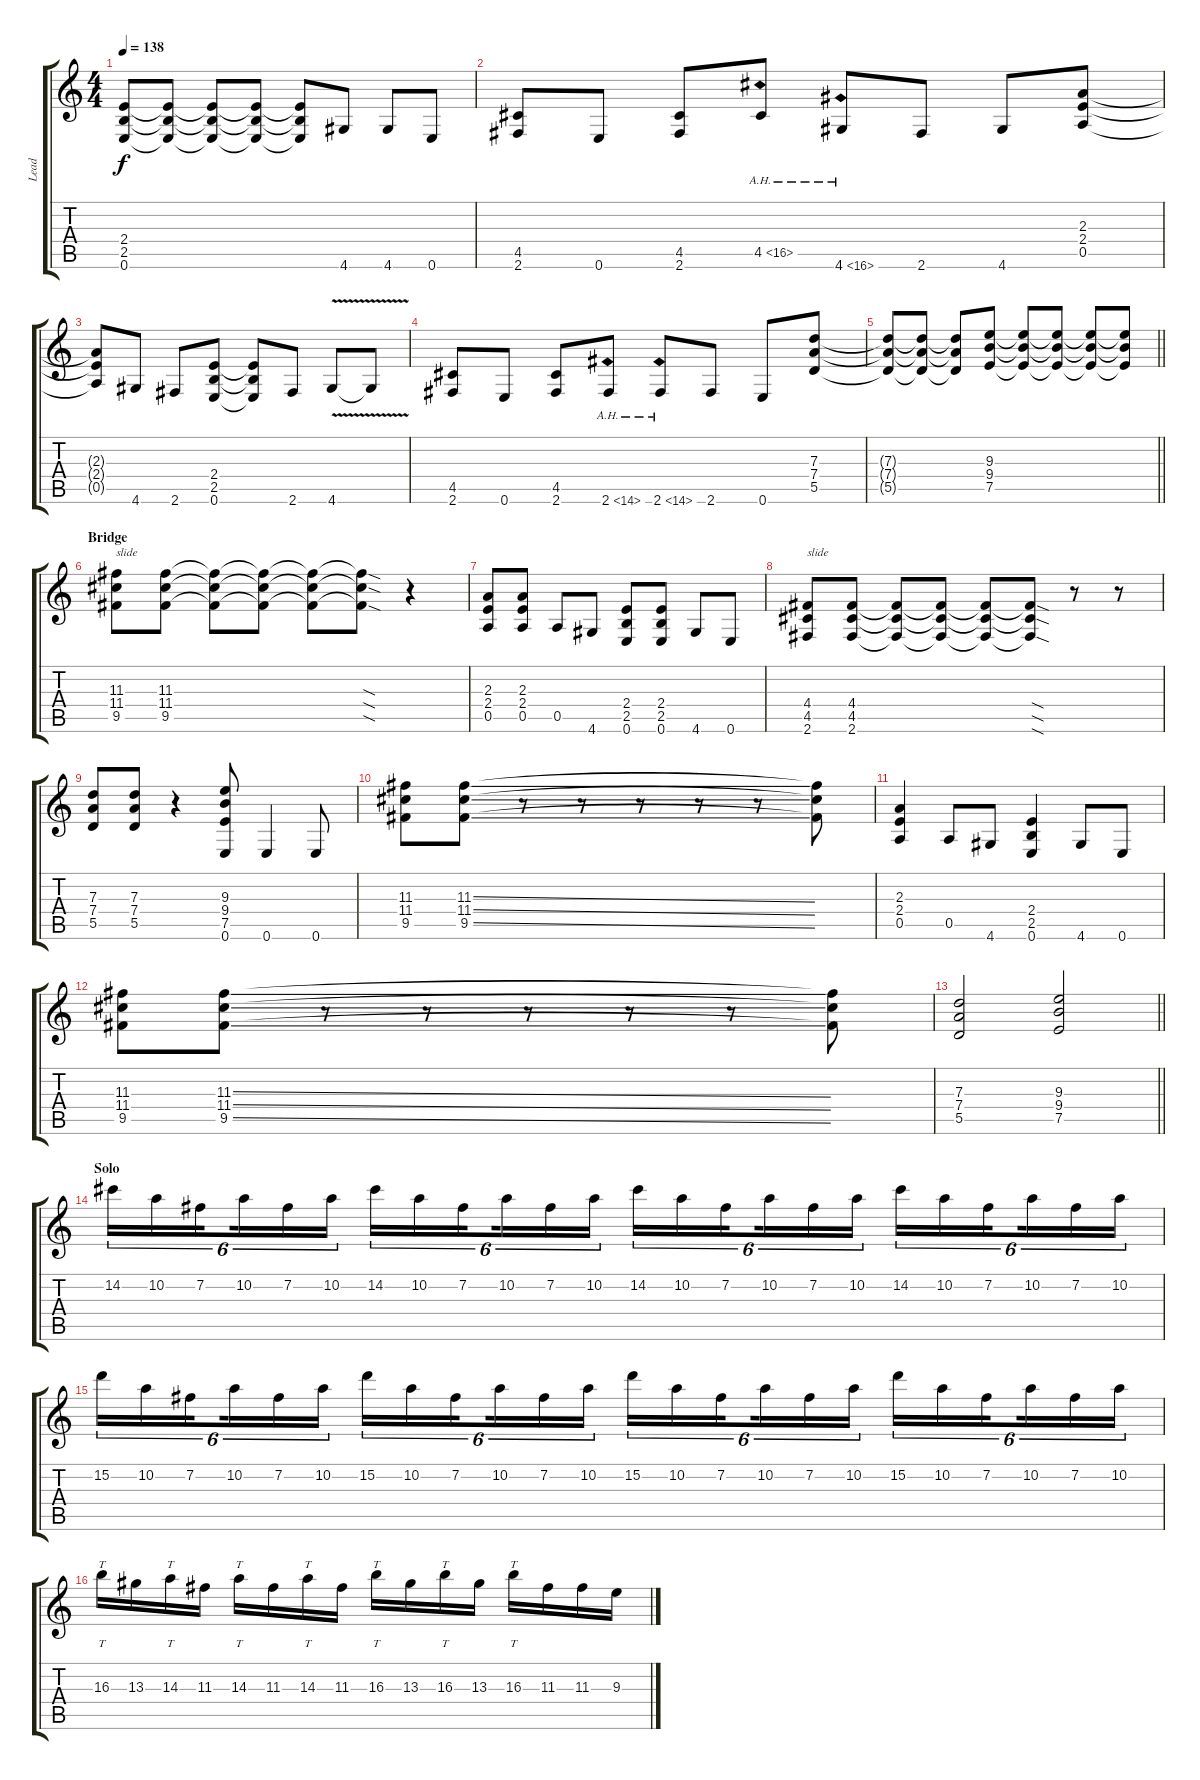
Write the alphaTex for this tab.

\track ("Lead" "Lead") {instrument overdrivenguitar}
\staff {score tabs}
\tuning (E4 B3 G3 D3 A2 E2) {hide}
\ts (4 4)
\tempo 138
\clef g2
\ks c
(2.4{t} 2.5{t} 0.6{t}).8{dy f} (2.4{t} 2.5{t} 0.6{t}).8 (2.4{t} 2.5{t} 0.6{t}).8 (2.4{t} 2.5{t} 0.6{t}).8 (2.4{t} 2.5{t} 0.6{t}).8 4.6.8 4.6.8 0.6.8 |
(4.5 2.6).8 0.6.8 (4.5 2.6).8 4.5{ah 12}.8 4.6{ah 12}.8 2.6.8 4.6.8 (2.3 2.4 0.5).8 |
(2.3{t} 2.4{t} 0.5{t}).8 4.6.8 2.6.8 (2.4 2.5 0.6).8 (2.4{t} 2.5{t} 0.6{t}).8 2.6.8 4.6{v}.8 4.6{t}.8 |
(4.5 2.6).8 0.6.8 (4.5 2.6).8 2.6{ah 12}.8 2.6{ah 12}.8 2.6.8 0.6.8 (7.3 7.4 5.5).8 |
\barLineRight lightlight
(7.3{t} 7.4{t} 5.5{t}).8 (7.3{t} 7.4{t} 5.5{t}).8 (7.3{t} 7.4{t} 5.5{t}).8 (9.3 9.4 7.5).8 (9.3{t} 9.4{t} 7.5{t}).8 (9.3{t} 9.4{t} 7.5{t}).8 (9.3{t} 9.4{t} 7.5{t}).8 (9.3{t} 9.4{t} 7.5{t}).8 |
\section ("" "Bridge")
(11.3 11.4 9.5).8{txt "slide"} (11.3 11.4 9.5).8 (11.3{t} 11.4{t} 9.5{t}).8 (11.3{t} 11.4{t} 9.5{t}).8 (11.3{t} 11.4{t} 9.5{t}).8 (11.3{sod t} 11.4{sod t} 9.5{sod t}).8 r.4 |
(2.3 2.4 0.5).8 (2.3 2.4 0.5).8 0.5.8 4.6.8 (2.4 2.5 0.6).8 (2.4 2.5 0.6).8 4.6.8 0.6.8 |
(4.4 4.5 2.6).8{txt "slide"} (4.4 4.5 2.6).8 (4.4{t} 4.5{t} 2.6{t}).8 (4.4{t} 4.5{t} 2.6{t}).8 (4.4{t} 4.5{t} 2.6{t}).8 (4.4{sod t} 4.5{sod t} 2.6{sod t}).8 r.8 r.8 |
(7.3 7.4 5.5).8 (7.3 7.4 5.5).8 r.4 (9.3 9.4 7.5 0.6).8 0.6.4 0.6.8 |
(11.3 11.4 9.5).8 (11.3{ss} 11.4{ss} 9.5{ss}).8 r.8 r.8 r.8 r.8 r.8 (11.3{t} 11.4{t} 9.5{t}).8 |
(2.3 2.4 0.5).4 0.5.8 4.6.8 (2.4 2.5 0.6).4 4.6.8 0.6.8 |
(11.3 11.4 9.5).8 (11.3{ss} 11.4{ss} 9.5{ss}).8 r.8 r.8 r.8 r.8 r.8 (11.3{t} 11.4{t} 9.5{t}).8 |
\barLineRight lightlight
(7.3 7.4 5.5).2 (9.3 9.4 7.5).2 |
\section ("" "Solo")
14.2.16{tu (6 4)} 10.2.16{tu (6 4)} 7.2.16{tu (6 4) beam splitsecondary} 10.2.16{tu (6 4)} 7.2.16{tu (6 4)} 10.2.16{tu (6 4)} 14.2.16{tu (6 4)} 10.2.16{tu (6 4)} 7.2.16{tu (6 4) beam splitsecondary} 10.2.16{tu (6 4)} 7.2.16{tu (6 4)} 10.2.16{tu (6 4)} 14.2.16{tu (6 4)} 10.2.16{tu (6 4)} 7.2.16{tu (6 4) beam splitsecondary} 10.2.16{tu (6 4)} 7.2.16{tu (6 4)} 10.2.16{tu (6 4)} 14.2.16{tu (6 4)} 10.2.16{tu (6 4)} 7.2.16{tu (6 4) beam splitsecondary} 10.2.16{tu (6 4)} 7.2.16{tu (6 4)} 10.2.16{tu (6 4)} |
15.2.16{tu (6 4)} 10.2.16{tu (6 4)} 7.2.16{tu (6 4) beam splitsecondary} 10.2.16{tu (6 4)} 7.2.16{tu (6 4)} 10.2.16{tu (6 4)} 15.2.16{tu (6 4)} 10.2.16{tu (6 4)} 7.2.16{tu (6 4) beam splitsecondary} 10.2.16{tu (6 4)} 7.2.16{tu (6 4)} 10.2.16{tu (6 4)} 15.2.16{tu (6 4)} 10.2.16{tu (6 4)} 7.2.16{tu (6 4) beam splitsecondary} 10.2.16{tu (6 4)} 7.2.16{tu (6 4)} 10.2.16{tu (6 4)} 15.2.16{tu (6 4)} 10.2.16{tu (6 4)} 7.2.16{tu (6 4) beam splitsecondary} 10.2.16{tu (6 4)} 7.2.16{tu (6 4)} 10.2.16{tu (6 4)} |
16.3.16{tt} 13.3.16 14.3.16{tt} 11.3.16 14.3.16{tt} 11.3.16 14.3.16{tt} 11.3.16 16.3.16{tt} 13.3.16 16.3.16{tt} 13.3.16 16.3.16{tt} 11.3.16 11.3.16 9.3.16
